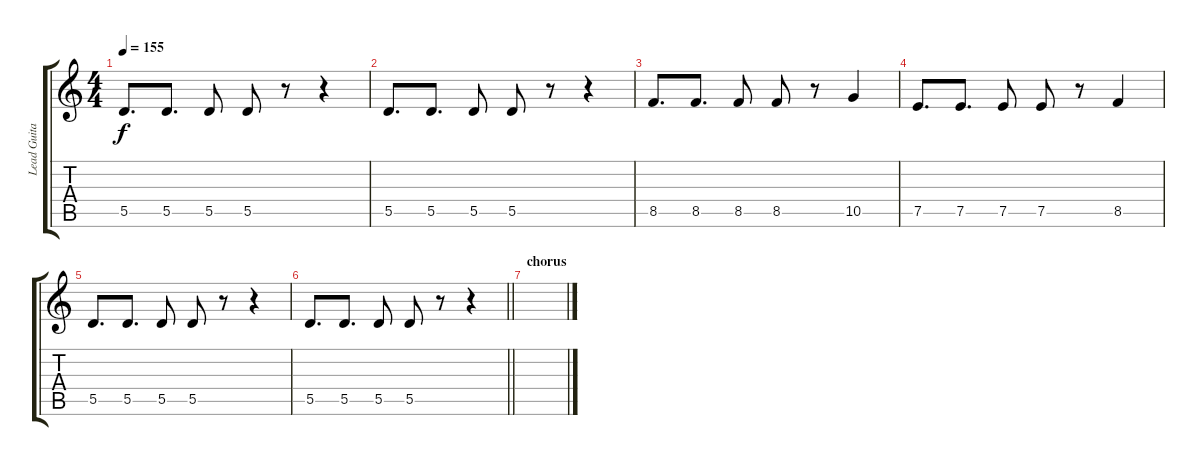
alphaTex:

\track ("Lead Guitar" "Lead Guita") {instrument distortionguitar}
\staff {score tabs}
\tuning (E4 B3 G3 D3 A2 D2) {hide}
\ts (4 4)
\tempo 155
\clef g2
\ks c
5.5.8{d dy f} 5.5.8{d} 5.5.8 5.5.8 r.8 r.4 |
5.5.8{d} 5.5.8{d} 5.5.8 5.5.8 r.8 r.4 |
8.5.8{d} 8.5.8{d} 8.5.8 8.5.8 r.8 10.5.4 |
7.5.8{d} 7.5.8{d} 7.5.8 7.5.8 r.8 8.5.4 |
5.5.8{d} 5.5.8{d} 5.5.8 5.5.8 r.8 r.4 |
\barLineRight lightlight
5.5.8{d} 5.5.8{d} 5.5.8 5.5.8 r.8 r.4 |
\section ("" "chorus")
